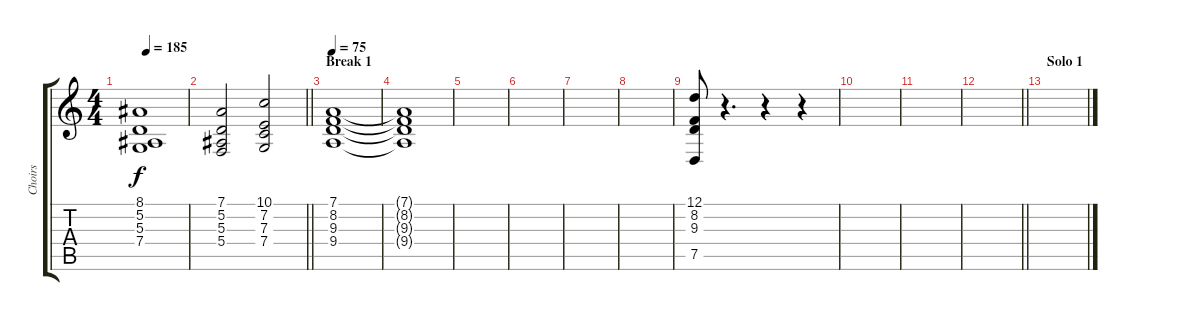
\track ("Choirs" "Choirs") {instrument choiraahs}
\staff {score tabs}
\tuning (D4 A3 F3 C3 G2 D2) {hide}
\ts (4 4)
\tempo 185
\clef g2
\ks c
(8.1 5.2 5.3 7.4).1{dy f} |
\barLineRight lightlight
(7.1 5.2 5.3 5.4).2 (10.1 7.2 7.3 7.4).2 |
\section ("" "Break 1")
\tempo 75
(7.1 8.2 9.3 9.4).1{volume 0} |
(7.1{t} 8.2{t} 9.3{t} 9.4{t}).1 |
|
|
|
|
(12.1 8.2 9.3 7.5).8{volume 11} r.4{d} r.4 r.4 |
|
|
\barLineRight lightlight
|
\section ("" "Solo 1")
